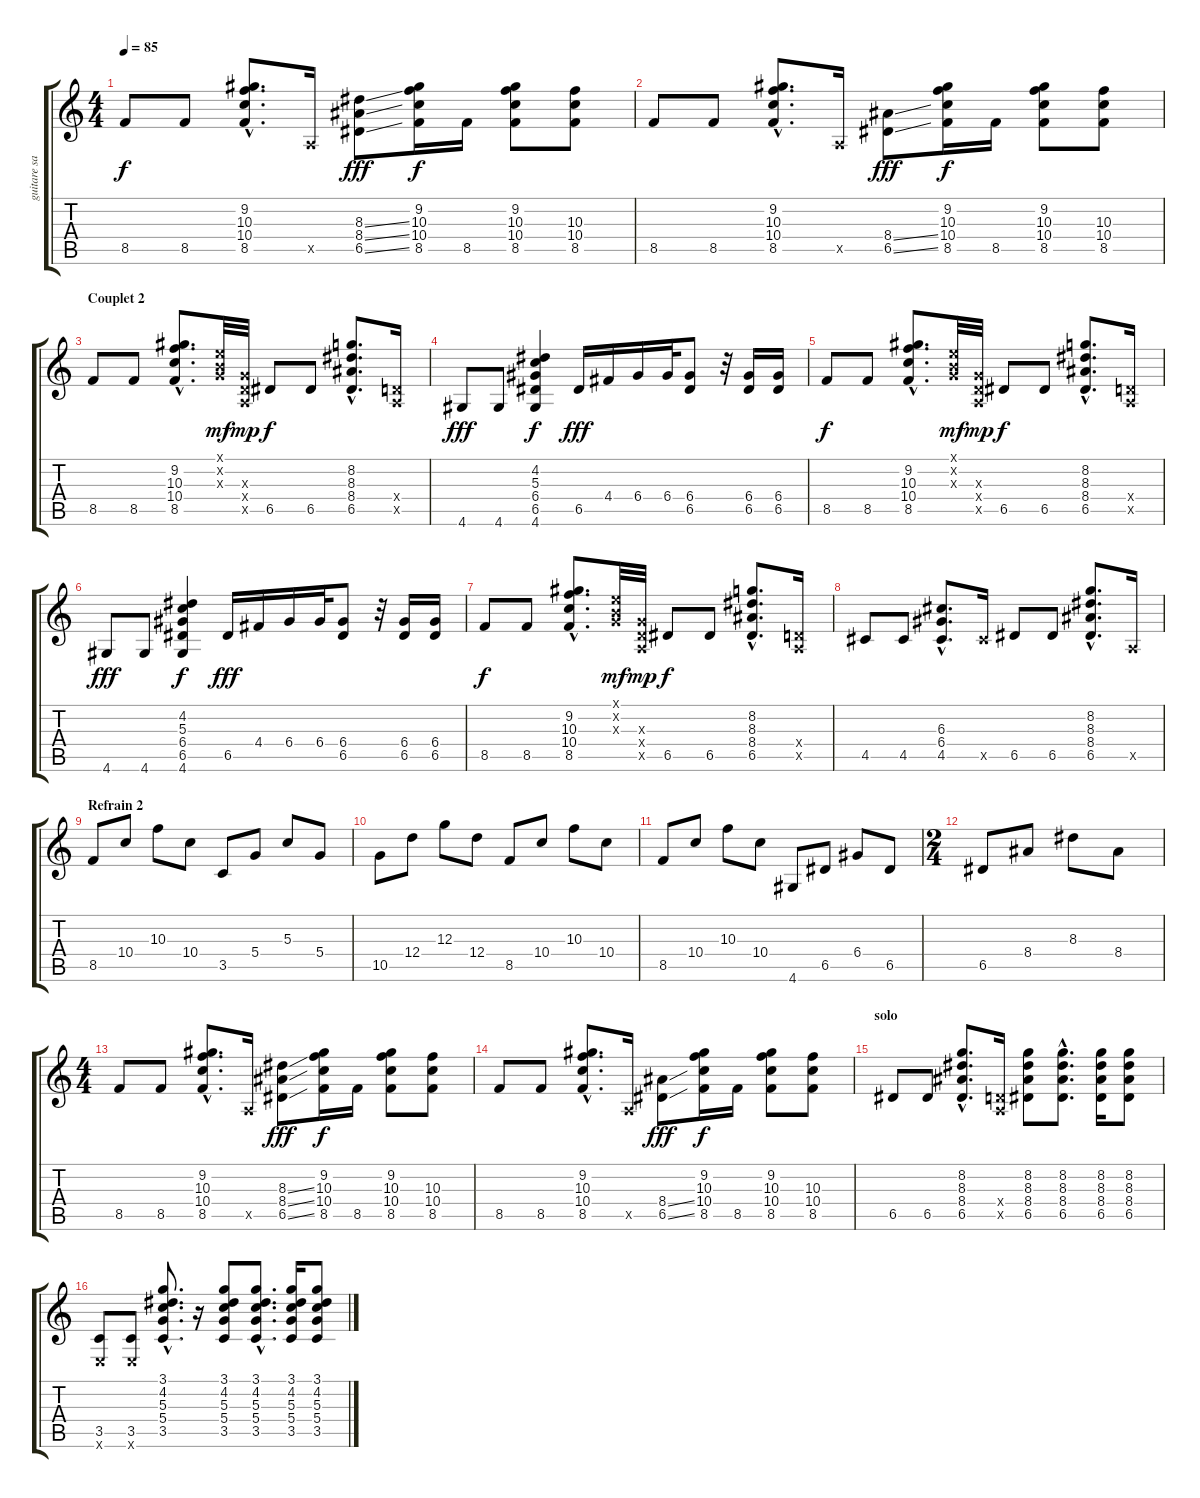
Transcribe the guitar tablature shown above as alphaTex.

\track ("guitare sat" "guitare sa") {instrument overdrivenguitar}
\staff {score tabs}
\tuning (E4 B3 G3 D3 A2 E2) {hide}
\ts (4 4)
\tempo 85
\clef g2
\ks c
8.5.8{dy f} 8.5.8 (9.2{hac} 10.3{hac} 10.4{hac} 8.5{hac}).8{d} 0.5{x}.16 (8.3{ss} 8.4{ss} 6.5{ss}).8{dy fff} (9.2 10.3 10.4 8.5).16{dy f} 8.5.16 (9.2 10.3 10.4 8.5).8 (10.3 10.4 8.5).8 |
8.5.8 8.5.8 (9.2{hac} 10.3{hac} 10.4{hac} 8.5{hac}).8{d} 0.5{x}.16 (8.4{ss} 6.5{ss}).8{dy fff} (9.2 10.3 10.4 8.5).16{dy f} 8.5.16 (9.2 10.3 10.4 8.5).8 (10.3 10.4 8.5).8 |
\section ("" "Couplet 2")
8.5.8 8.5.8 (9.2{hac} 10.3{hac} 10.4{hac} 8.5{hac}).8{d} (0.1{x} 0.2{x} 0.3{x}).32{dy mf} (0.3{x} 0.4{x} 0.5{x}).32{dy mp} 6.5.8{dy f} 6.5.8 (8.2{hac} 8.3{hac} 8.4{hac} 6.5{hac}).8{d} (0.4{x} 0.5{x}).16 |
4.6.8{dy fff} 4.6.8 (4.2 5.3 6.4 6.5 4.6).4{dy f} 6.5.16{dy fff} 4.4.16 6.4.16 6.4.32 (6.4 6.5).8 r.32 (6.4 6.5).16 (6.4 6.5).16 |
8.5.8{dy f} 8.5.8 (9.2{hac} 10.3{hac} 10.4{hac} 8.5{hac}).8{d} (0.1{x} 0.2{x} 0.3{x}).32{dy mf} (0.3{x} 0.4{x} 0.5{x}).32{dy mp} 6.5.8{dy f} 6.5.8 (8.2{hac} 8.3{hac} 8.4{hac} 6.5{hac}).8{d} (0.4{x} 0.5{x}).16 |
4.6.8{dy fff} 4.6.8 (4.2 5.3 6.4 6.5 4.6).4{dy f} 6.5.16{dy fff} 4.4.16 6.4.16 6.4.32 (6.4 6.5).8 r.32 (6.4 6.5).16 (6.4 6.5).16 |
8.5.8{dy f} 8.5.8 (9.2{hac} 10.3{hac} 10.4{hac} 8.5{hac}).8{d} (0.1{x} 0.2{x} 0.3{x}).32{dy mf} (0.3{x} 0.4{x} 0.5{x}).32{dy mp} 6.5.8{dy f} 6.5.8 (8.2{hac} 8.3{hac} 8.4{hac} 6.5{hac}).8{d} (0.4{x} 0.5{x}).16 |
4.5.8 4.5.8 (6.3{hac} 6.4{hac} 4.5{hac}).8{d} 4.5{x}.16 6.5.8 6.5.8 (8.2{hac} 8.3{hac} 8.4{hac} 6.5{hac}).8{d} 0.5{x}.16 |
\section ("" "Refrain 2")
8.5.8 10.4.8 10.3.8 10.4.8 3.5.8 5.4.8 5.3.8 5.4.8 |
10.5.8 12.4.8 12.3.8 12.4.8 8.5.8 10.4.8 10.3.8 10.4.8 |
8.5.8 10.4.8 10.3.8 10.4.8 4.6.8 6.5.8 6.4.8 6.5.8 |
\ts (2 4)
6.5.8 8.4.8 8.3.8 8.4.8 |
\ts (4 4)
8.5.8 8.5.8 (9.2{hac} 10.3{hac} 10.4{hac} 8.5{hac}).8{d} 0.5{x}.16 (8.3{ss} 8.4{ss} 6.5{ss}).8{dy fff} (9.2 10.3 10.4 8.5).16{dy f} 8.5.16 (9.2 10.3 10.4 8.5).8 (10.3 10.4 8.5).8 |
8.5.8 8.5.8 (9.2{hac} 10.3{hac} 10.4{hac} 8.5{hac}).8{d} 0.5{x}.16 (8.4{ss} 6.5{ss}).8{dy fff} (9.2 10.3 10.4 8.5).16{dy f} 8.5.16 (9.2 10.3 10.4 8.5).8 (10.3 10.4 8.5).8 |
\section ("" "solo")
6.5.8 6.5.8 (8.2{hac} 8.3{hac} 8.4{hac} 6.5{hac}).8{d} (0.4{x} 0.5{x}).16 (8.2 8.3 8.4 6.5).8 (8.2{hac} 8.3{hac} 8.4{hac} 6.5{hac}).8{d} (8.2 8.3 8.4 6.5).16 (8.2 8.3 8.4 6.5).8 |
(3.5 0.6{x}).8 (3.5 0.6{x}).8 (3.1{hac} 4.2{hac} 5.3{hac} 5.4{hac} 3.5{hac}).8{d} r.16 (3.1 4.2 5.3 5.4 3.5).8 (3.1{hac} 4.2{hac} 5.3{hac} 5.4{hac} 3.5{hac}).8{d} (3.1 4.2 5.3 5.4 3.5).16 (3.1 4.2 5.3 5.4 3.5).8
